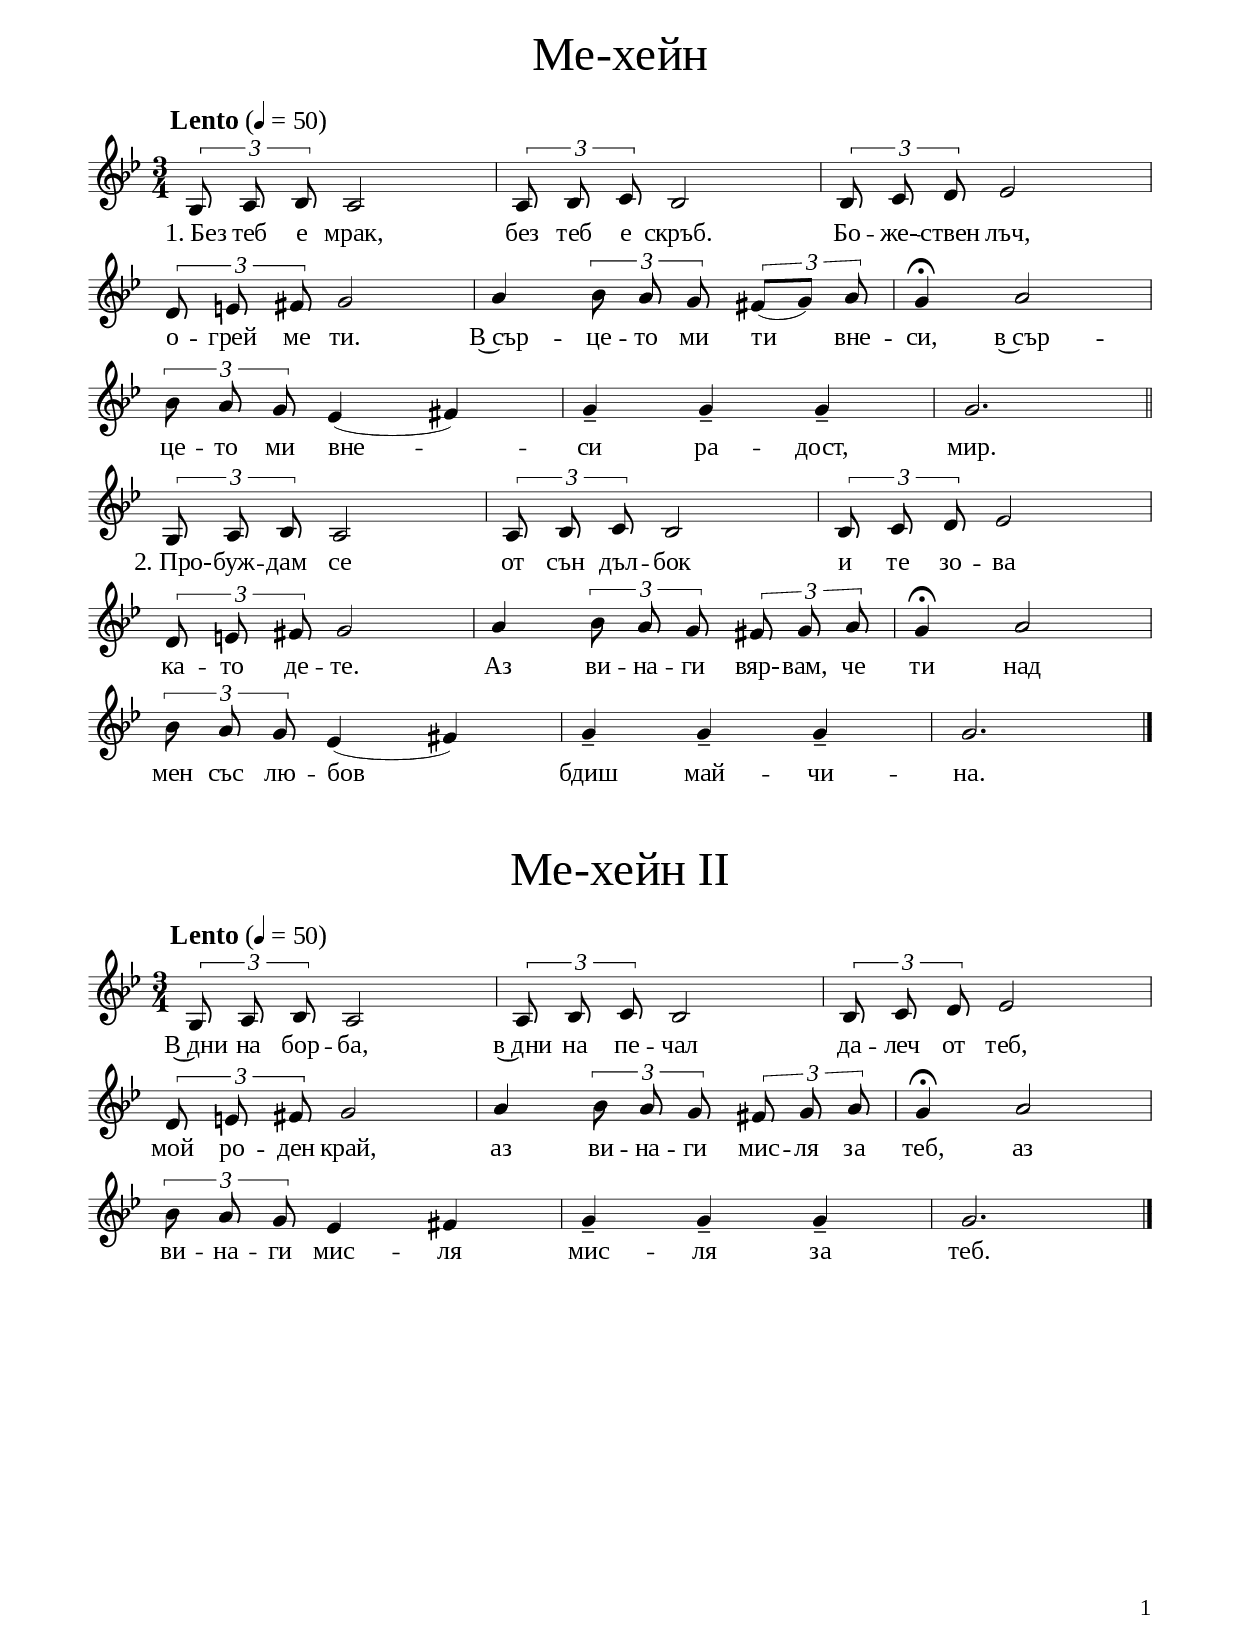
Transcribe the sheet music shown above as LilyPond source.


\version "2.24.3"

% include paper part and global functions
\include "include/globals.ily"

\bookpart {
  \label #'ref175_2
  \tocItem \markup "Ме-хейн"

  \paper {
    print-all-headers = ##t
    print-page-number = ##t
    print-first-page-number = ##t

    % put page numbers on the bottom
    oddHeaderMarkup = \markup ""
    evenHeaderMarkup = \markup ""
    oddFooterMarkup = \markup
    \fill-line {
      ""
      \if \should-print-page-number \fromproperty #'page:page-number-string
    }
    evenFooterMarkup = \markup
    \fill-line {
      \if \should-print-page-number \fromproperty #'page:page-number-string
      ""
    }

    left-margin = 1.5\cm
    right-margin = 1.5\cm
    top-margin = 1.6\cm
    bottom-margin = 1.2\cm
    ragged-bottom = ##t % do not spread the staves to fill the whole vertical space

    % change distance between staves
    system-system-spacing =
    #'((basic-distance . 10)
       (minimum-distance . 6)
       (padding . 1)
       (stretchability . 12))
    markup-system-spacing =
    #'((basic-distance . 10)
       (minimum-distance . 6)
       (padding . 0)
       (stretchability . 12))
  }
  \score {
      \layout {
        indent = 0.0\cm % remove first line indentation
        ragged-last = ##f % do spread last line to fill the whole space
        \override Staff.BarLine.thick-thickness = #4 %make the end and repeat bars thiner
        \override Score.VoltaBracket.font-size = #-1.7 % make the repeat number fontsize smaller
        

        \context {
          \Score
          \omit BarNumber %remove bar numbers
          \override KeySignature.X-offset = #-1.2 % decrease keysigniture offset
          \override TimeSignature.X-offset = #-1.8 % decrease time signiture offset
          \override MetronomeMark.font-size = #1.5 % increase the tempo fontsize
          \override TupletNumber.font-size = #0.4 % increase the triol number

        } % context

        \context {
          % change staff size
          \Staff
          fontSize = #+0 % affects notes size only
          \override StaffSymbol.staff-space = #(magstep -3)
          \override StaffSymbol.thickness = #0.5
          \override BarLine.hair-thickness = #1
          %\override StaffSymbol.ledger-line-thickness = #'(0 . 0)
        }

        \context {
          % adjust space between staff and lyrics and between the two lyric lines
          \Lyrics
          \override VerticalAxisGroup.nonstaff-relatedstaff-spacing = #'((padding . 0.8))
          \override VerticalAxisGroup.nonstaff-nonstaff-spacing = #'((minimum-distance . 2))
          includeGraceNotes = ##t
        }
      } % layout

    \new Voice \absolute {
      \clef treble
      \key g \minor
      \time 3/4
      \tempoFunc "Lento" 4 "50"
      \autoBeamOff


      \times 2/3  {
        g8  a8 bes8
      }
      a2 | % 2

      \times 2/3  {
        a8  bes8 c'8
      }
      bes2 | % 3

      \times 2/3  {
        bes8  c'8 d'8
      }
      es'2 \break | % 4

      \times 2/3  {
        d'8  e'8 fis'8
      }
      g'2 | % 5
      a'4
      \times 2/3  {
        bes'8  a'8 g'8
      }

      \times 2/3  {
        fis'8 ( [g'8])  a'8
      }
      | % 6
      g'4 ^\fermata a'2 \break | % 7

      \times 2/3  {
        bes'8  a'8 g'8
      }
      \slurSolid
      es'4

      ( fis'4 )| % 8
      g'4 -- g'4 -- g'4 -- | % 9
      g'2. \bar "||" \break


      \times 2/3  {
        g8  a8 bes8
      }
      a2 | % 2

      \times 2/3  {
        a8  bes8 c'8
      }
      bes2 | % 3

      \times 2/3  {
        bes8  c'8 d'8
      }
      es'2 \break | % 4

      \times 2/3  {
        d'8  e'8 fis'8
      }
      g'2 | % 5
      a'4
      \times 2/3  {
        bes'8  a'8 g'8
      }

      \times 2/3  {
        fis'8 g'8  a'8
      }
      | % 6
      g'4 ^\fermata a'2 \break | % 7

      \times 2/3  {
        bes'8  a'8 g'8
      }
      es'4

      (fis'4) | % 8
      g'4 -- g'4 -- g'4 -- | % 9
      g'2. \bar "|."
    }

    \addlyrics {
      "1. Без" теб е мрак, без теб е скръб. Бо -- "же-" -- ствен лъч,
      о -- грей ме ти. В~сър -- це -- то ми ти вне -- си, в~сър -- це -- то ми вне -- си ра -- дост, мир.
      "2. Про-" -- буж -- дам се от сън дъл -- бок и те зо -- ва  ка -- то  де -- те.
      Аз  ви -- на -- ги  "вяр-" -- вам,  че  ти над  мен  със лю -- бов  бдиш  май -- чи -- на.
    }

    \header {
      title = \titleFunc #'ref_desc_17 "Ме-хейн" "Me-hejn"
    }

    \midi{}

  } % score

  \tocItem \markup "Ме-хейн II"
  \label #'ref175_2_2

  \score {
      \layout {
        indent = 0.0\cm % remove first line indentation
        ragged-last = ##f % do spread last line to fill the whole space
        \override Staff.BarLine.thick-thickness = #4 %make the end and repeat bars thiner
        \override Score.VoltaBracket.font-size = #-1.7 % make the repeat number fontsize smaller
        

        \context {
          \Score
          \omit BarNumber %remove bar numbers
          \override KeySignature.X-offset = #-1.2 % decrease keysigniture offset
          \override TimeSignature.X-offset = #-1.8 % decrease time signiture offset
          \override MetronomeMark.font-size = #1.5 % increase the tempo fontsize
          \override TupletNumber.font-size = #0.4 % increase the triol number

        } % context

        \context {
          % change staff size
          \Staff
          fontSize = #+0 % affects notes size only
          \override StaffSymbol.staff-space = #(magstep -3)
          \override StaffSymbol.thickness = #0.5
          \override BarLine.hair-thickness = #1
          %\override StaffSymbol.ledger-line-thickness = #'(0 . 0)
        }

        \context {
          % adjust space between staff and lyrics and between the two lyric lines
          \Lyrics
          \override VerticalAxisGroup.nonstaff-relatedstaff-spacing = #'((padding . 0.8))
          \override VerticalAxisGroup.nonstaff-nonstaff-spacing = #'((minimum-distance . 2))
          includeGraceNotes = ##t
        }
      } % layout

    \new Voice \absolute {
      \clef treble
      \key g \minor
      \time 3/4
      \tempoFunc "Lento" 4 "50"
      \autoBeamOff


      \times 2/3  {
        g8  a8 bes8
      }
      a2 | % 2

      \times 2/3  {
        a8  bes8 c'8
      }
      bes2 | % 3

      \times 2/3  {
        bes8  c'8 d'8
      }
      es'2 \break | % 4

      \times 2/3  {
        d'8  e'8 fis'8
      }
      g'2 | % 5
      a'4
      \times 2/3  {
        bes'8  a'8 g'8
      }

      \times 2/3  {
        fis'8  g'8  a'8
      }
      | % 6
      g'4 ^\fermata a'2 \break | % 7

      \times 2/3  {
        bes'8  a'8 g'8
      }
      \slurSolid
      es'4

      fis'4 | % 8
      g'4 -- g'4 -- g'4 -- | % 9
      g'2. \bar "|." \break



    }

    \addlyrics {
      В~дни на бор -- ба, в~дни на пе -- чал да -- леч от теб,
      мой ро -- ден край, аз ви -- на -- ги мис -- ля за теб, 
      аз ви -- на -- ги мис -- ля  мис -- ля за теб.
    }

    \header {
      title = \titleFunc #'ref_desc_17 "Ме-хейн II" "Me-hejn II"
    }

    \midi{}

  } % score







} % bookpart